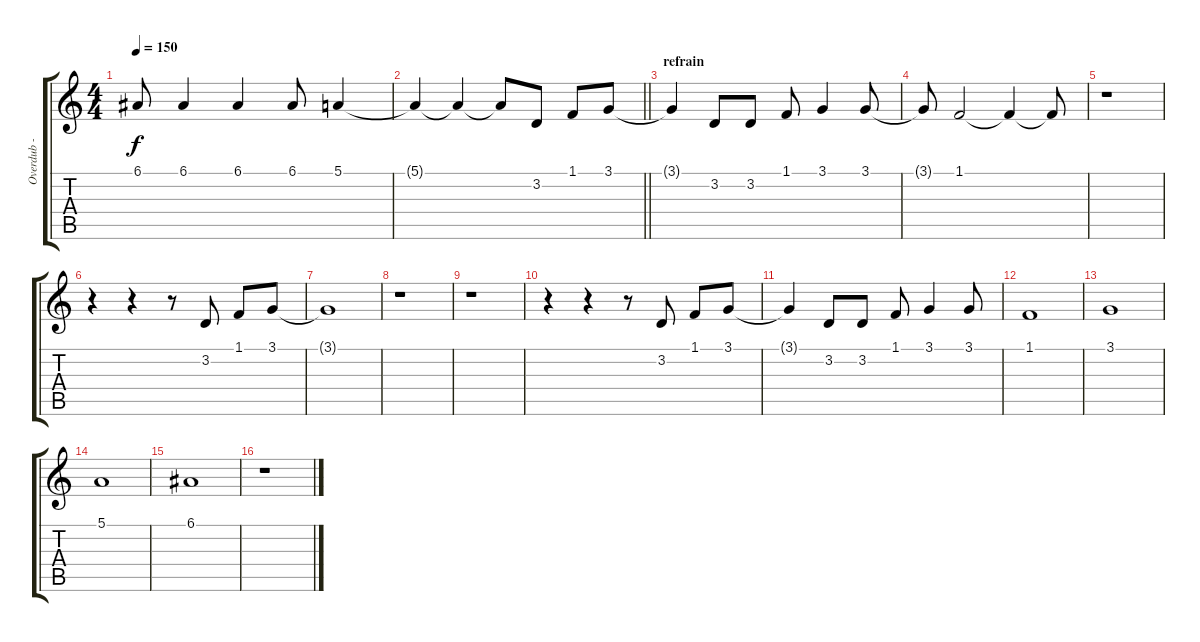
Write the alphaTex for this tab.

\track ("Overdub -  Chant" "Overdub - ") {instrument bassoon}
\staff {score tabs}
\tuning (E4 B3 G3 D3 A2 E2) {hide}
\ts (4 4)
\tempo 150
\clef g2
\ks c
6.1.8{dy f} 6.1.4 6.1.4 6.1.8 5.1.4 |
\barLineRight lightlight
5.1{t}.4 5.1{t}.4 5.1{t}.8 3.2.8 1.1.8 3.1.8 |
\section ("" "refrain")
3.1{t}.4 3.2.8 3.2.8 1.1.8 3.1.4 3.1.8 |
3.1{t}.8 1.1.2 1.1{t}.4 1.1{t}.8 |
r.1 |
r.4 r.4 r.8 3.2.8 1.1.8 3.1.8 |
3.1{t}.1 |
r.1 |
r.1 |
r.4 r.4 r.8 3.2.8 1.1.8 3.1.8 |
3.1{t}.4 3.2.8 3.2.8 1.1.8 3.1.4 3.1.8 |
1.1.1 |
3.1.1 |
5.1.1 |
6.1.1 |
r.1
